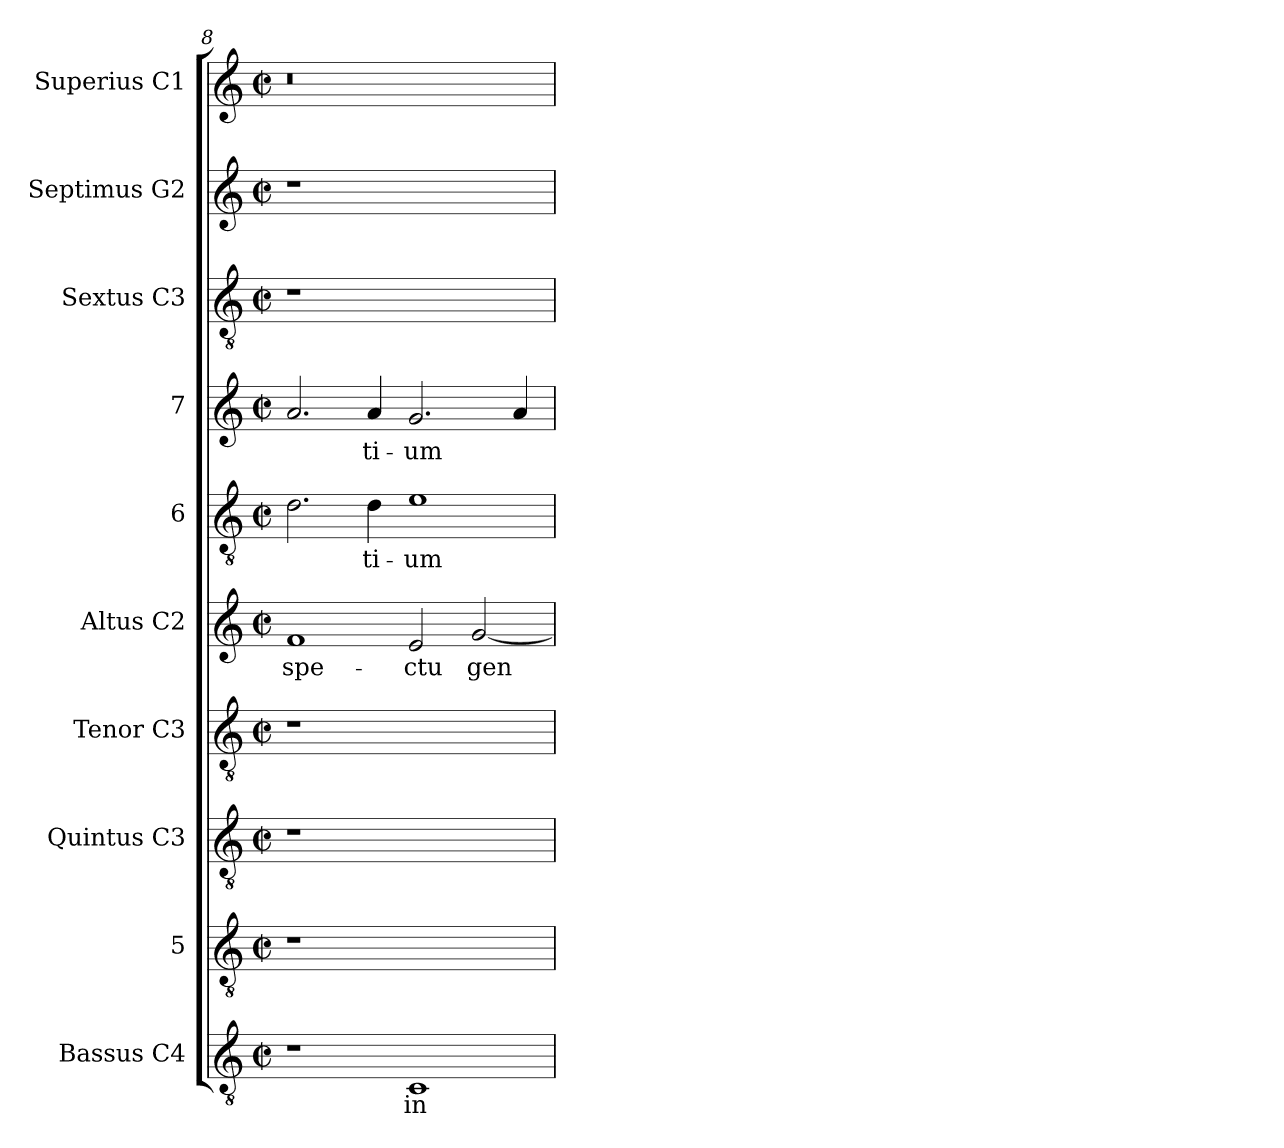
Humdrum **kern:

**kern	**text	**kern	**kern	**kern	**kern	**text	**kern	**text	**kern	**text	**kern	**kern	**kern
*part10	*part10	*part9	*part8	*part7	*part6	*part6	*part5	*part5	*part4	*part4	*part3	*part2	*part1
*staff10	*staff10	*staff9	*staff8	*staff7	*staff6	*staff6	*staff5	*staff5	*staff4	*staff4	*staff3	*staff2	*staff1
*I"Bassus  C4	*	*I"5	*I"Quintus  C3	*I"Tenor  C3	*I"Altus  C2	*	*I"6	*	*I"7	*	*I"Sextus  C3	*I"Septimus  G2	*I"Superius  C1
*I'B	*	*	*	*I'T	*I'A	*	*	*	*	*	*	*	*I'S
*clefGv2	*	*clefGv2	*clefGv2	*clefGv2	*clefG2	*	*clefGv2	*	*clefG2	*	*clefGv2	*clefG2	*clefG2
*k[]	*	*k[]	*k[]	*k[]	*k[]	*	*k[]	*	*k[]	*	*k[]	*k[]	*k[]
*C:	*	*C:	*C:	*C:	*C:	*	*C:	*	*C:	*	*C:	*C:	*C:
*M2/2	*	*M2/2	*M2/2	*M2/2	*M2/2	*	*M2/2	*	*M2/2	*	*M2/2	*M2/2	*M2/2
*met(c|)	*	*met(c|)	*met(c|)	*met(c|)	*met(c|)	*	*met(c|)	*	*met(c|)	*	*met(c|)	*met(c|)	*met(c|)
=8	=8	=8	=8	=8	=8	=8	=8	=8	=8	=8	=8	=8	=8
!	!	!	!	!	!	!LO:LY:b:cj	!	!LO:LY:b:cj	!	!LO:LY:b:cj	!	!	!
1r	.	1r	1r	1r	1f	-spe-	2.d\	--	2.a/	--	1r	1r	0r
!	!	!	!	!	!	!	!	!LO:LY:b:cj	!	!LO:LY:b:cj	!	!	!
.	.	.	.	.	.	.	4d\	-ti-	4a/	-ti-	.	.	.
!	!LO:LY:b:cj	!	!	!	!	!LO:LY:b:cj	!	!LO:LY:b:cj	!	!LO:LY:b:cj	!	!	!
1C	in	1ryy	1ryy	1ryy	2e/	-ctu	1e	-um	2.g/	-um	1ryy	1ryy	.
!	!	!	!	!	!	!LO:LY:b:cj	!	!	!	!	!	!	!
.	.	.	.	.	[<2g/	gen-	.	.	.	.	.	.	.
!	!	!	!	!	!	!	!	!	!	!LO:LY:b:cj	!	!	!
.	.	.	.	.	.	.	.	.	4a/	.	.	.	.
=	=	=	=	=	=	=	=	=	=	=	=	=	=
*-	*-	*-	*-	*-	*-	*-	*-	*-	*-	*-	*-	*-	*-
